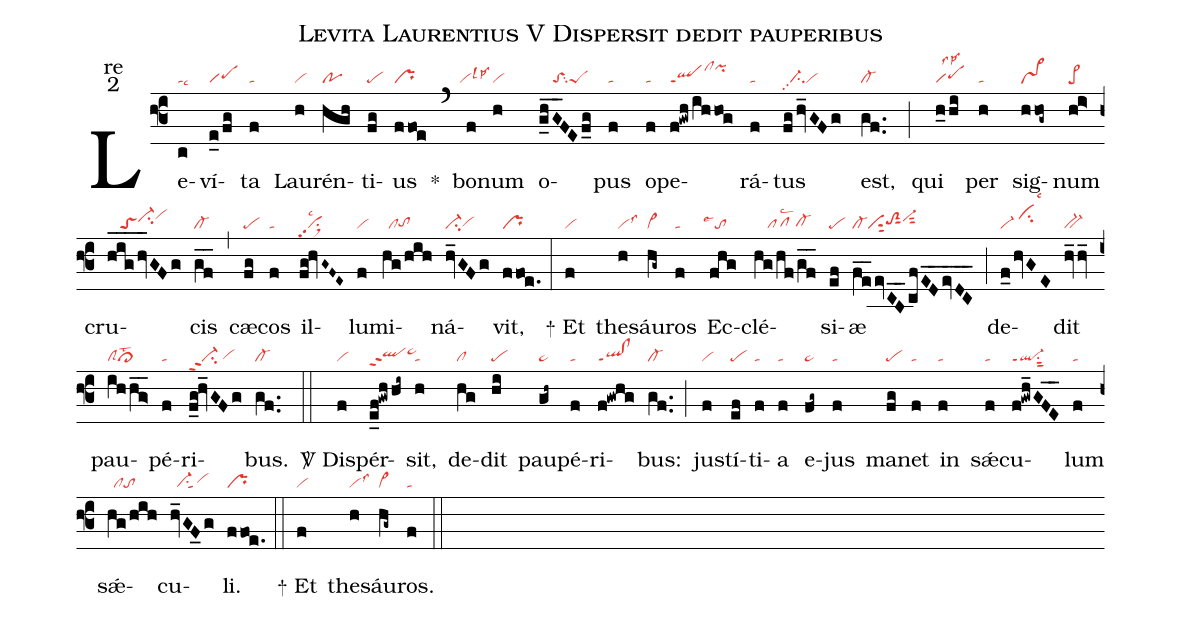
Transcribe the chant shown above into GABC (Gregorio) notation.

name:Levita Laurentius V Dispersit dedit pauperibus;
office-part:re;
mode:2;
nabc-lines:1;
%%
(f3) Le(c|talsc9)ví(e_0/fg|scM2)ta(f|ta) Lau(h|vi)rén(hgh|po)ti(fg|pe)us(ffoe|pr) <sp>*</sp>(`) bo(f|``vilsl3lsp3)num(h|vi) o(g_h_G_FEf_g|////toSsu2peS)pus(f|ta) o(f|ta)pe(f!gwh/ihhog|qlppt1clhkpihk)rá(f|ta)tus(fghv_GFg|//ci-pp2vi) est,(gf..|cl-) (;) qui(h_0/hi|scM2lss2lsp2) per(h|ta) sig(hhog~|vs>)num(hi>|pe>) cru(hig___/hv_GFg|////toSci-hivihj)cis(gf__|cl-) (,) cæ(fg|pe)cos(f|ta) il(fg!hvG~F~E~|vipp2su1sux1lsc2)lu(f|vi)mi(hg/hih|//cltohg)ná(hv_GFg|ci-vihg)vit,(ffoe.|pr) (:)

<sp>+</sp> Et(f|vi) the(h|vilss3)sáu(hg~|vi>)ros(f|ta) Ec(fhg|``tolse1)clé(hg/hf/gf__|////pflsc2cl-hg)si(ef|pe)æ(fe__evCB__cfED__ev_D_C_|cl-ciS1toS2hhsut1vi-hisut2) (;) de(f_0/hvGE|vi-/cihjlsc3)dit(hv_hv_|bv-) pau(ih/h_g>_|clScl>lst2)pé(f|ta)ri(f_g!hv_GFg|ci-ppt2/vihg)bus.(gf..|cl-) (::)

<sp>V/</sp> Dis(f|vi)pér(e_f!gwh/hi~|qlhhppt2ta>hi)sit,(h|ta) de(hg|cl)dit(hi|pe) pau(gh~|ta>)pé(f|ta)ri(f!gwhg|ql!clppt1)bus:(gf..|cl-) (;) jus(f|vi)tí(ef|pe)ti(f|ta)a(f|ta) e(fg~|ta>)jus(f|ta) ma(fg|pe)net(f|ta) in(f|ta) sǽ(f|ta)cu(f!gwh_GF_E_|ql-ppt1su1sut2)lum(f|ta) sǽ(hg/hih|//clto)cu(hv_GF_0g|//vi-su1sut1vihh)li.(ffoe.|pr) (::)

<sp>+</sp> Et(f|vi) the(h|vilss3)sáu(hg~|vi>)ros.(f|ta) (::)
